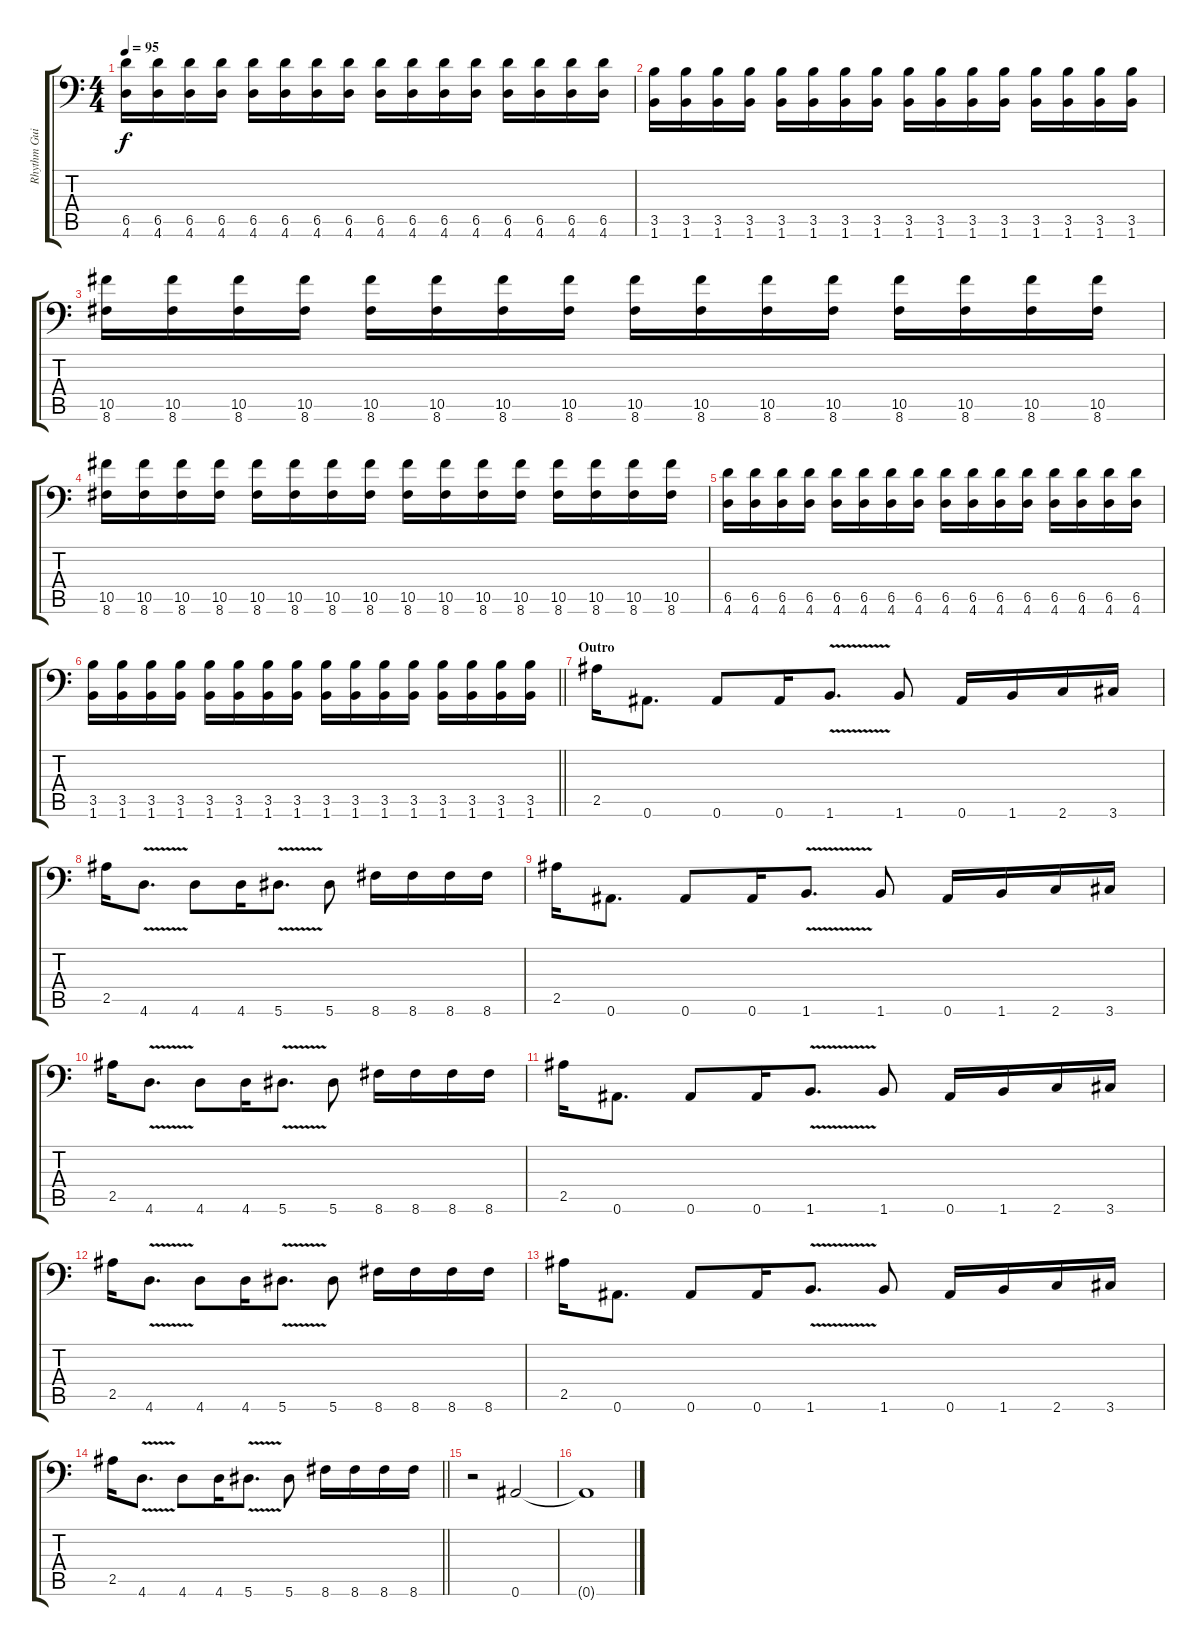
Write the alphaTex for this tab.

\track ("Rhythm Guitar" "Rhythm Gui") {instrument electricguitarclean}
\staff {score tabs}
\tuning (Eb4 Bb3 Gb3 Db3 Ab2 Bb1) {hide}
\ts (4 4)
\tempo 95
\clef f4
\ks c
(6.5 4.6).16{dy f} (6.5 4.6).16 (6.5 4.6).16 (6.5 4.6).16 (6.5 4.6).16 (6.5 4.6).16 (6.5 4.6).16 (6.5 4.6).16 (6.5 4.6).16 (6.5 4.6).16 (6.5 4.6).16 (6.5 4.6).16 (6.5 4.6).16 (6.5 4.6).16 (6.5 4.6).16 (6.5 4.6).16 |
(3.5 1.6).16 (3.5 1.6).16 (3.5 1.6).16 (3.5 1.6).16 (3.5 1.6).16 (3.5 1.6).16 (3.5 1.6).16 (3.5 1.6).16 (3.5 1.6).16 (3.5 1.6).16 (3.5 1.6).16 (3.5 1.6).16 (3.5 1.6).16 (3.5 1.6).16 (3.5 1.6).16 (3.5 1.6).16 |
(10.5 8.6).16 (10.5 8.6).16 (10.5 8.6).16 (10.5 8.6).16 (10.5 8.6).16 (10.5 8.6).16 (10.5 8.6).16 (10.5 8.6).16 (10.5 8.6).16 (10.5 8.6).16 (10.5 8.6).16 (10.5 8.6).16 (10.5 8.6).16 (10.5 8.6).16 (10.5 8.6).16 (10.5 8.6).16 |
(10.5 8.6).16 (10.5 8.6).16 (10.5 8.6).16 (10.5 8.6).16 (10.5 8.6).16 (10.5 8.6).16 (10.5 8.6).16 (10.5 8.6).16 (10.5 8.6).16 (10.5 8.6).16 (10.5 8.6).16 (10.5 8.6).16 (10.5 8.6).16 (10.5 8.6).16 (10.5 8.6).16 (10.5 8.6).16 |
(6.5 4.6).16 (6.5 4.6).16 (6.5 4.6).16 (6.5 4.6).16 (6.5 4.6).16 (6.5 4.6).16 (6.5 4.6).16 (6.5 4.6).16 (6.5 4.6).16 (6.5 4.6).16 (6.5 4.6).16 (6.5 4.6).16 (6.5 4.6).16 (6.5 4.6).16 (6.5 4.6).16 (6.5 4.6).16 |
\barLineRight lightlight
(3.5 1.6).16 (3.5 1.6).16 (3.5 1.6).16 (3.5 1.6).16 (3.5 1.6).16 (3.5 1.6).16 (3.5 1.6).16 (3.5 1.6).16 (3.5 1.6).16 (3.5 1.6).16 (3.5 1.6).16 (3.5 1.6).16 (3.5 1.6).16 (3.5 1.6).16 (3.5 1.6).16 (3.5 1.6).16 |
\section ("" "Outro")
2.5.16 0.6.8{d} 0.6.8 0.6.16 1.6{v}.8{d} 1.6.8 0.6.16 1.6.16 2.6.16 3.6.16 |
2.5.16 4.6{v}.8{d} 4.6.8 4.6.16 5.6{v}.8{d} 5.6.8 8.6.16 8.6.16 8.6.16 8.6.16 |
2.5.16 0.6.8{d} 0.6.8 0.6.16 1.6{v}.8{d} 1.6.8 0.6.16 1.6.16 2.6.16 3.6.16 |
2.5.16 4.6{v}.8{d} 4.6.8 4.6.16 5.6{v}.8{d} 5.6.8 8.6.16 8.6.16 8.6.16 8.6.16 |
2.5.16 0.6.8{d} 0.6.8 0.6.16 1.6{v}.8{d} 1.6.8 0.6.16 1.6.16 2.6.16 3.6.16 |
2.5.16 4.6{v}.8{d} 4.6.8 4.6.16 5.6{v}.8{d} 5.6.8 8.6.16 8.6.16 8.6.16 8.6.16 |
2.5.16 0.6.8{d} 0.6.8 0.6.16 1.6{v}.8{d} 1.6.8 0.6.16 1.6.16 2.6.16 3.6.16 |
\barLineRight lightlight
2.5.16 4.6{v}.8{d} 4.6.8 4.6.16 5.6{v}.8{d} 5.6.8 8.6.16 8.6.16 8.6.16 8.6.16 |
r.2 0.6.2 |
0.6{t}.1
